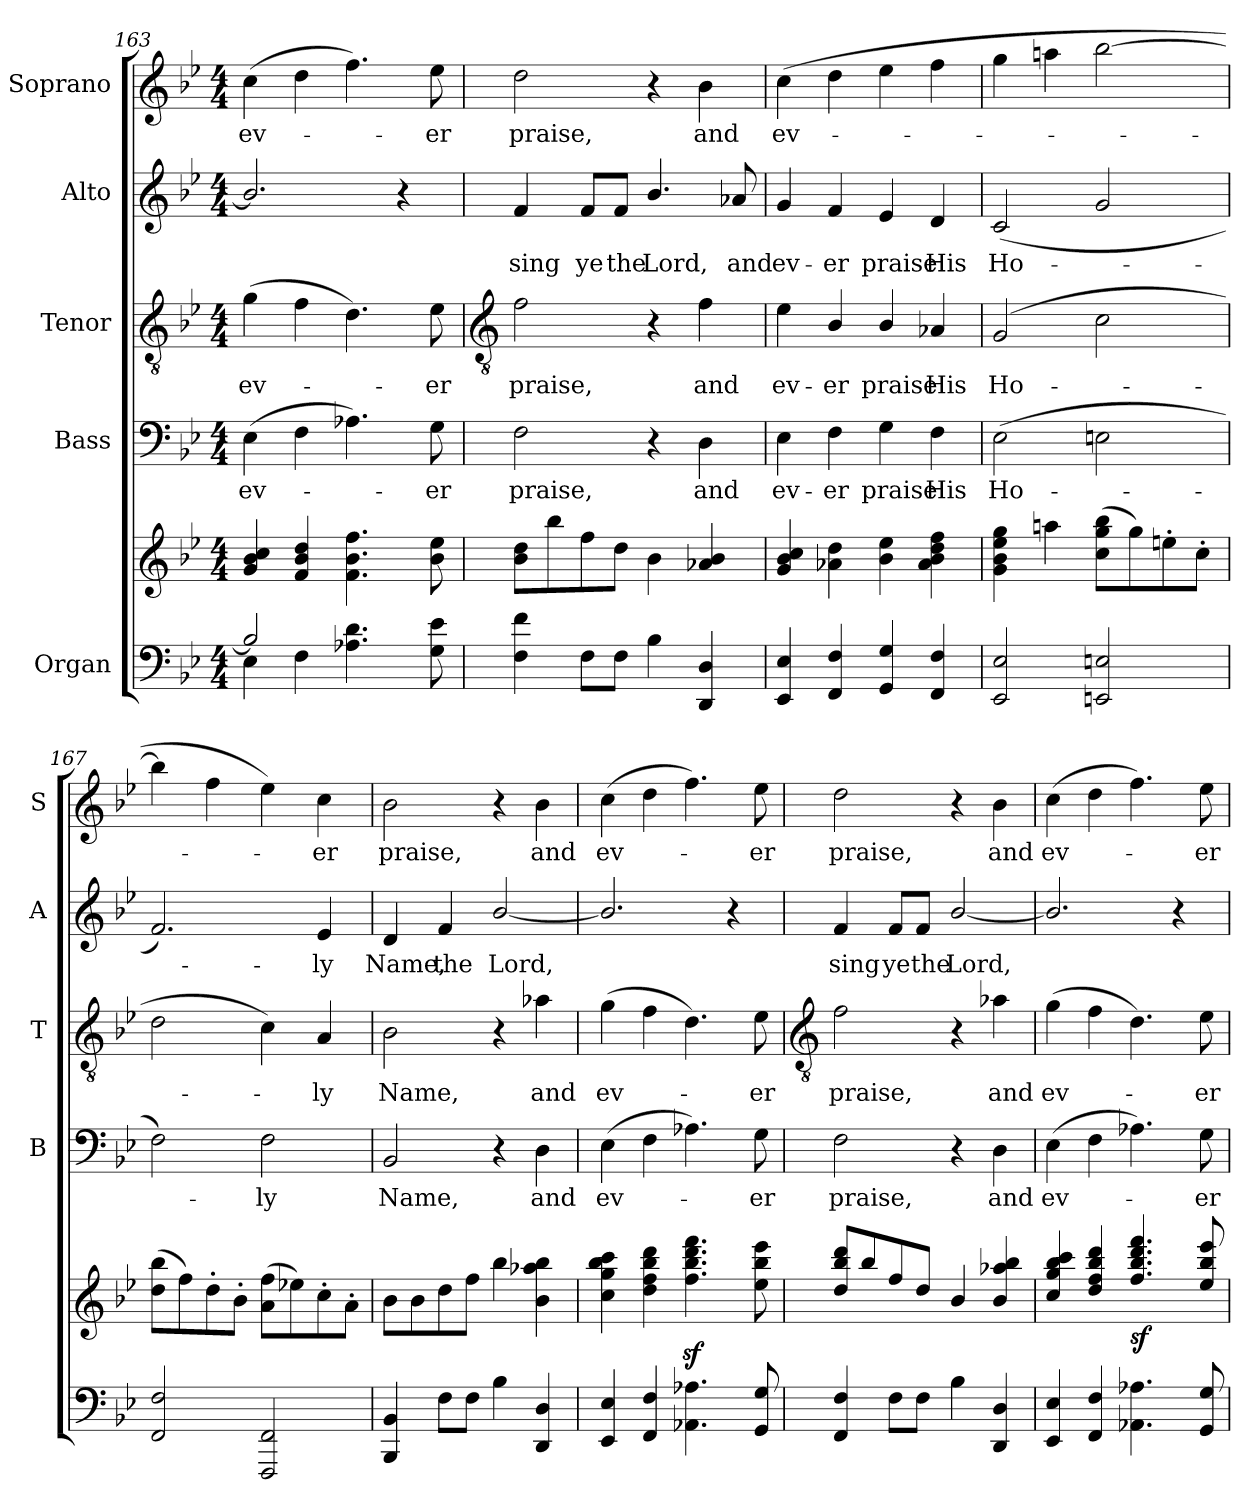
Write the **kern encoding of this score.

**kern	**kern	**dynam	**kern	**text	**kern	**text	**kern	**text	**kern	**text
*part5	*part5	*part5	*part4	*part4	*part3	*part3	*part2	*part2	*part1	*part1
*staff6	*staff5	*staff5/6	*staff4	*staff4	*staff3	*staff3	*staff2	*staff2	*staff1	*staff1
*I"Organ	*	*	*I"Bass	*	*I"Tenor	*	*I"Alto	*	*I"Soprano	*
*	*	*	*I'B	*	*I'T	*	*I'A	*	*I'S	*
*clefF4	*clefG2	*	*clefF4	*	*clefGv2	*	*clefG2	*	*clefG2	*
*k[b-e-]	*k[b-e-]	*	*k[b-e-]	*	*k[b-e-]	*	*k[b-e-]	*	*k[b-e-]	*
*B-:	*B-:	*	*B-:	*	*B-:	*	*B-:	*	*B-:	*
*M4/4	*M4/4	*	*M4/4	*	*M4/4	*	*M4/4	*	*M4/4	*
=163	=163	=163	=163	=163	=163	=163	=163	=163	=163	=163
*^	*	*	*	*	*	*	*	*	*	*
!	!	!	!	!	!LO:LY:b	!	!LO:LY:b	!	!	!	!LO:LY:b
2B-/]	4E-	4g 4b- 4cc	.	(>4E-	ev-	(>4g	ev-	2.b-/]	.	(>4cc	ev-
.	4F	4f 4b- 4dd	.	4F	.	4f	.	.	.	4dd	.
4.A-X\ 4.d\	2ryy	4.f 4.b- 4.ff	.	4.A-X)	.	4.d)	.	.	.	4.ff)	.
.	.	.	.	.	.	.	.	4r	.	.	.
!	!	!	!	!	!LO:LY:b	!	!LO:LY:b	!	!	!	!LO:LY:b
8G\ 8e-\	.	8b- 8ee-	.	8G	er	8e-	er	.	.	8ee-	er
*v	*v	*	*	*	*	*	*	*	*	*	*
!!LO:LB:g=z
=164	=164	=164	=164	=164	=164	=164	=164	=164	=164	=164
*	*	*	*	*	*clefGv2	*	*	*	*	*
!	!	!	!	!LO:LY:b	!	!LO:LY:b	!	!LO:LY:b	!	!LO:LY:b
4F 4f	8b- 8ddL	.	2F	praise,	2f	praise,	4f	sing	2dd	praise,
.	8bb-	.	.	.	.	.	.	.	.	.
!	!	!	!	!	!	!	!	!LO:LY:b	!	!
8FL	8ff	.	.	.	.	.	8f/L	ye	.	.
!	!	!	!	!	!	!	!	!LO:LY:b	!	!
8FJ	8ddJ	.	.	.	.	.	8f/J	the	.	.
!	!	!	!	!	!	!	!	!LO:LY:b	!	!
4B-	4b-	.	4r	.	4r	.	4.b-/	Lord,	4r	.
!	!	!	!	!LO:LY:b	!	!LO:LY:b	!	!	!	!LO:LY:b
4DD 4D	4a-X 4b-	.	4D	and	4f	and	.	.	4b-	and
!	!	!	!	!	!	!	!	!LO:LY:b	!	!
.	.	.	.	.	.	.	8a-X	and	.	.
=165	=165	=165	=165	=165	=165	=165	=165	=165	=165	=165
!	!	!	!	!LO:LY:b	!	!LO:LY:b	!	!LO:LY:b	!	!LO:LY:b
4EE- 4E-	4g 4b- 4cc	.	4E-	ev-	4e-	ev-	4g	ev-	(>4cc	ev-
!	!	!	!	!LO:LY:b	!	!LO:LY:b	!	!LO:LY:b	!	!
4FF 4F	4a-X 4dd	.	4F	-er	4B-/	-er	4f	-er	4dd	.
!	!	!	!	!LO:LY:b	!	!LO:LY:b	!	!LO:LY:b	!	!
4GG 4G	4b- 4ee-	.	4G	praise	4B-/	praise	4e-	praise	4ee-	.
!	!	!	!	!LO:LY:b	!	!LO:LY:b	!	!LO:LY:b	!	!
4FF 4F	4a- 4b- 4dd 4ff	.	4F	His	4A-X	His	4d	His	4ff	.
=166	=166	=166	=166	=166	=166	=166	=166	=166	=166	=166
!	!	!	!	!LO:LY:b	!	!LO:LY:b	!	!LO:LY:b	!	!
2EE- 2E-	4g 4b- 4ee- 4gg	.	(>2E-	Ho-	(>2G	Ho-	(<2c	Ho-	4gg	.
.	4aan	.	.	.	.	.	.	.	4aan	.
2EEn 2En	(>8cc 8gg 8bb-L	.	2En	.	2c	.	2g	.	[2bb-	.
.	8gg)	.	.	.	.	.	.	.	.	.
.	8een'	.	.	.	.	.	.	.	.	.
.	8cc'J	.	.	.	.	.	.	.	.	.
=167	=167	=167	=167	=167	=167	=167	=167	=167	=167	=167
2FF 2F	(8dd 8bb-L	.	2F)	.	2d	.	2.f)	.	4bb-]	.
.	8ff)	.	.	.	.	.	.	.	.	.
.	8dd'	.	.	.	.	.	.	.	4ff	.
.	8b-'J	.	.	.	.	.	.	.	.	.
!	!	!	!	!LO:LY:b	!	!	!	!	!	!
2FFF 2FF	(>8a 8ffL	.	2F	ly	4c)	.	.	.	4ee-)	.
.	8ee-X)	.	.	.	.	.	.	.	.	.
!	!	!	!	!	!	!LO:LY:b	!	!LO:LY:b	!	!LO:LY:b
.	8cc'	.	.	.	4A	ly	4e-	ly	4cc	er
.	8a'J	.	.	.	.	.	.	.	.	.
=168	=168	=168	=168	=168	=168	=168	=168	=168	=168	=168
!	!	!	!	!LO:LY:b	!	!LO:LY:b	!	!LO:LY:b	!	!LO:LY:b
4BBB- 4BB-	8b-L	.	2BB-	Name,	2B-	Name,	4d	Name,	2b-	praise,
.	8b-	.	.	.	.	.	.	.	.	.
!	!	!	!	!	!	!	!	!LO:LY:b	!	!
8FL	8dd	.	.	.	.	.	4f	the	.	.
8FJ	8ffJ	.	.	.	.	.	.	.	.	.
!	!	!	!	!	!	!	!	!LO:LY:b	!	!
4B-	4bb-	.	4r	.	4r	.	[2b-/	Lord,	4r	.
!	!	!	!	!LO:LY:b	!	!LO:LY:b	!	!	!	!LO:LY:b
4DD 4D	4b- 4aa-X 4bb-	.	4D	and	4a-X	and	.	.	4b-	and
=169	=169	=169	=169	=169	=169	=169	=169	=169	=169	=169
!	!	!	!	!LO:LY:b	!	!LO:LY:b	!	!	!	!LO:LY:b
4EE- 4E-	4cc 4gg 4bb- 4ccc	.	(>4E-	ev-	(>4g	ev-	2.b-/]	.	(>4cc	ev-
4FF 4F	4dd 4ff 4bb- 4ddd	.	4F	.	4f	.	.	.	4dd	.
4.AA-X 4.A-X	4.ffz< 4.bb-z< 4.dddz< 4.fffz<	.	4.A-X)	.	4.d)	.	.	.	4.ff)	.
.	.	.	.	.	.	.	4r	.	.	.
!	!	!	!	!LO:LY:b	!	!LO:LY:b	!	!	!	!LO:LY:b
8GG 8G	8ee- 8bb- 8eee-	.	8G	er	8e-	er	.	.	8ee-	er
!!LO:LB:g=z
=170	=170	=170	=170	=170	=170	=170	=170	=170	=170	=170
*	*	*	*	*	*clefGv2	*	*	*	*	*
*	*^	*	*	*	*	*	*	*	*	*
!	!	!	!	!	!LO:LY:b	!	!LO:LY:b	!	!LO:LY:b	!	!LO:LY:b
4FF 4F	8dd 8bb- 8dddL	1ryy	.	2F	praise,	2f	praise,	4f	sing	2dd	praise,
.	8bb-	.	.	.	.	.	.	.	.	.	.
!	!	!	!	!	!	!	!	!	!LO:LY:b	!	!
8FL	8ff	.	.	.	.	.	.	8f/L	ye	.	.
!	!	!	!	!	!	!	!	!	!LO:LY:b	!	!
8FJ	8ddJ	.	.	.	.	.	.	8f/J	the	.	.
!	!	!	!	!	!	!	!	!	!LO:LY:b	!	!
4B-	4b-	.	.	4r	.	4r	.	[2b-/	Lord,	4r	.
!	!	!	!	!	!LO:LY:b	!	!LO:LY:b	!	!	!	!LO:LY:b
4DD 4D	4b- 4aa-X 4bb-	.	.	4D	and	4a-X	and	.	.	4b-	and
=171	=171	=171	=171	=171	=171	=171	=171	=171	=171	=171	=171
!	!	!	!	!	!LO:LY:b	!	!LO:LY:b	!	!	!	!LO:LY:b
4EE- 4E-	4cc 4gg 4bb- 4ccc	1ryy	.	(>4E-	ev-	(>4g	ev-	2.b-/]	.	(>4cc	ev-
4FF 4F	4dd 4ff 4bb- 4ddd	.	.	4F	.	4f	.	.	.	4dd	.
!	!	!	!LO:DY:b	!	!	!	!	!	!	!	!
4.AA-X 4.A-X	4.ff 4.bb- 4.ddd 4.fff	.	sf	4.A-X)	.	4.d)	.	.	.	4.ff)	.
.	.	.	.	.	.	.	.	4r	.	.	.
!	!	!	!	!	!LO:LY:b	!	!LO:LY:b	!	!	!	!LO:LY:b
8GG 8G	8ee- 8bb- 8eee-	.	.	8G	er	8e-	er	.	.	8ee-	er
*	*v	*v	*	*	*	*	*	*	*	*	*
=	=	=	=	=	=	=	=	=	=	=
*-	*-	*-	*-	*-	*-	*-	*-	*-	*-	*-
